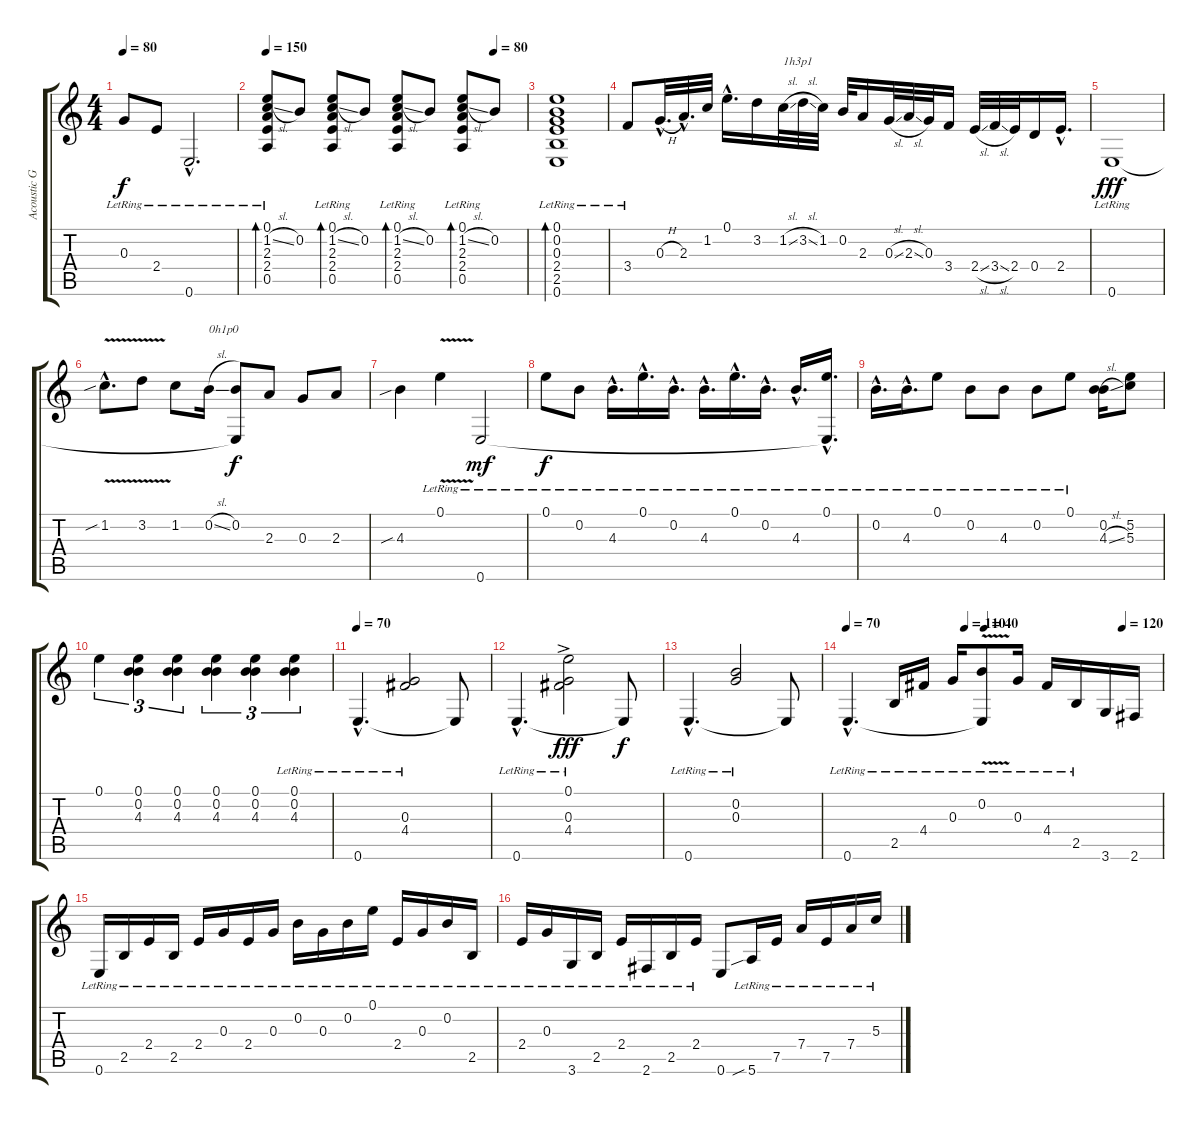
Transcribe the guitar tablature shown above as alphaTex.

\track ("Acoustic Guitar 1" "Acoustic G") {instrument acousticguitarnylon}
\staff {score tabs}
\tuning (E4 B3 G3 D3 A2 E2) {hide}
\ts (4 4)
\tempo 80
\clef g2
\ks c
0.3{lr}.8{dy f} 2.4{lr}.8 0.6{hac lr}.2{d} |
\tempo 150
\tempo (80 0.875)
(0.1{lr} 1.2{sl} 2.3{lr} 2.4{lr} 0.5{lr}).8{bd 240 volume 14} 0.2.8 (0.1{lr} 1.2{sl} 2.3{lr} 2.4{lr} 0.5{lr}).8{bd 120} 0.2.8 (0.1{lr} 1.2{sl} 2.3{lr} 2.4{lr} 0.5{lr}).8{bd 120} 0.2.8 (0.1{lr} 1.2{sl} 2.3{lr} 2.4{lr} 0.5{lr}).8{bd 120} 0.2.8{volume 8} |
(0.1{lr} 0.2{lr} 0.3{lr} 2.4{lr} 2.5{lr} 0.6{lr}).1{bd 240 volume 16} |
3.4{lr}.8 0.3{h hac}.32{d} 2.3{hac}.32{d} 1.2.32 0.1{hac}.16{d} 3.2.16 1.2{sl}.32{txt "1h3p1"} 3.2{sl}.32 1.2.32 0.2.32 2.3.16 0.3{sl}.32 2.3{sl}.32 0.3.32 3.4.16 2.4{sl}.32 3.4{sl}.32 2.4.32 0.4.16 2.4{hac}.16{d} |
0.6{lr}.1{dy fff} |
1.2{v sib hac}.8{d} 3.2{v}.8 1.2.8 0.2{sl}.16{txt "0h1p0"} (0.2 0.6{t}).8{dy f} 2.3.8 0.3.8 2.3.8 |
4.3{sib}.4 0.1{v lr}.4 0.6{lr}.2{dy mf} |
0.1{lr}.8{dy f} 0.2{lr}.8 4.3{hac lr}.16{d} 0.1{hac lr}.16{d} 0.2{hac lr}.16{d} 4.3{hac lr}.16{d} 0.1{hac lr}.16{d} 0.2{hac lr}.16{d} 4.3{hac lr}.16{d} (0.1{hac lr} 0.6{hac t}).16{d} |
0.2{hac lr}.16{d} 4.3{hac lr}.16{d} 0.1{lr}.8 0.2{lr}.8 4.3{lr}.8 0.2{lr}.8 0.1{lr}.8 (0.2 4.3{sl}).16 (5.2 5.3).8 |
0.1.4{tu (3 2)} (0.1 0.2 4.3).4{tu (3 2)} (0.1 0.2 4.3).4{tu (3 2)} (0.1 0.2 4.3).4{tu (3 2)} (0.1 0.2 4.3).4{tu (3 2)} (0.1{lr} 0.2{lr} 4.3{lr}).4{tu (3 2)} |
\tempo 70
0.6{hac lr}.4{d} (0.3{lr} 4.4{lr}).2 0.6{t}.8 |
0.6{hac lr}.4{d} (0.1{ac lr} 0.3{lr} 4.4{lr}).2{dy fff} 0.6{t}.8{dy f} |
0.6{hac lr}.4{d} (0.2{lr} 0.3{lr}).2 0.6{t}.8 |
\tempo 70
\tempo (110 0.375)
\tempo (40 0.4375)
\tempo (120 0.875)
0.6{hac lr}.4{d} 2.5{lr}.16 4.4{lr}.16 0.3{lr}.16 (0.2{v lr} 0.6{t}).8 0.3{lr}.16 4.4{lr}.16 2.5{lr}.16 3.6.16 2.6.16 |
0.6{lr}.16 2.5{lr}.16 2.4{lr}.16 2.5{lr}.16 2.4{lr}.16 0.3{lr}.16 2.4{lr}.16 0.3{lr}.16 0.2{lr}.16 0.3{lr}.16 0.2{lr}.16 0.1{lr}.16 2.4{lr}.16 0.3{lr}.16 0.2{lr}.16 2.5{lr}.16 |
2.4{lr}.16 0.3{lr}.16 3.6{lr}.16 2.5{lr}.16 2.4{lr}.16 2.6{lr}.16 2.5{lr}.16 2.4{lr}.16 0.6.8 5.6{sib lr}.16 7.5{lr}.16 7.4{lr}.16 7.5{lr}.16 7.4{lr}.16 5.3{lr}.16
